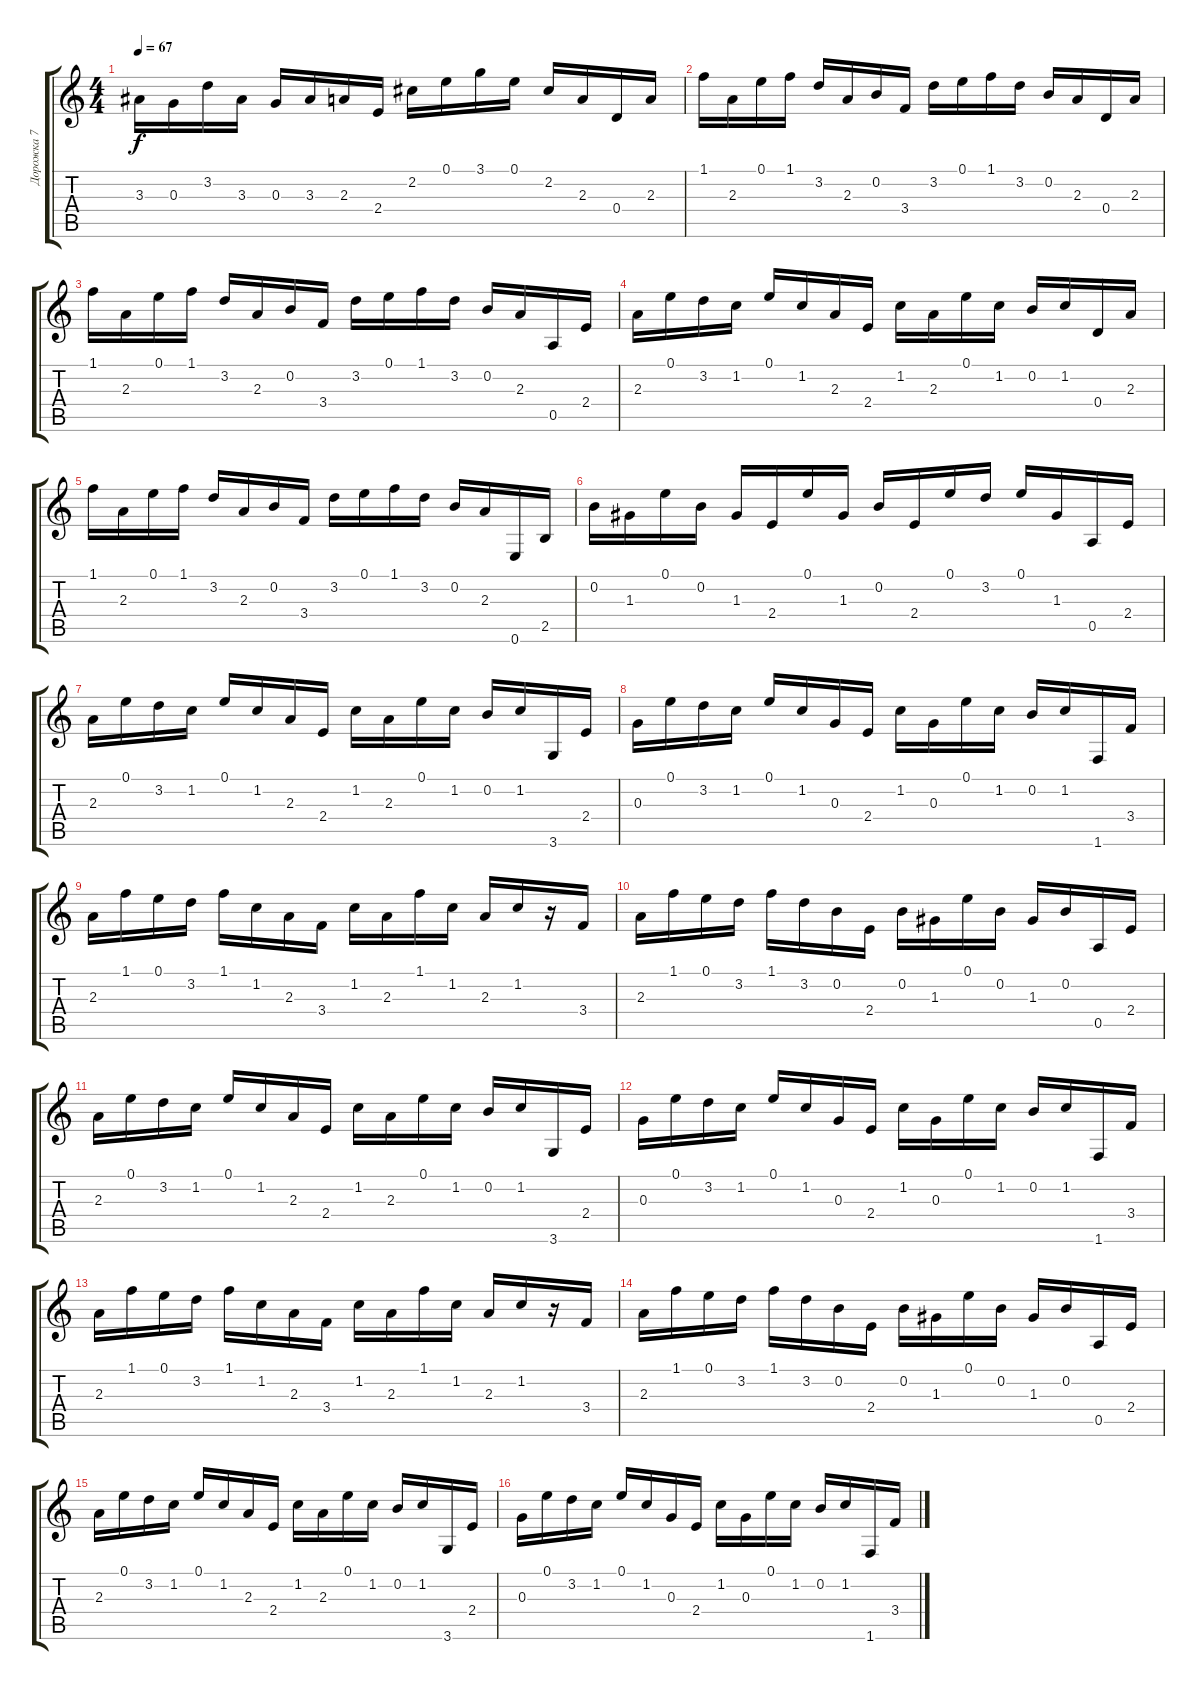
\track ("Дорожка 7" "Дорожка 7") {instrument acousticguitarsteel}
\staff {score tabs}
\tuning (E4 B3 G3 D3 A2 E2) {hide}
\ts (4 4)
\tempo 67
\clef g2
\ks c
3.3.16{dy f} 0.3.16 3.2.16 3.3.16 0.3.16 3.3.16 2.3.16 2.4.16 2.2.16 0.1.16 3.1.16 0.1.16 2.2.16 2.3.16 0.4.16 2.3.16 |
1.1.16 2.3.16 0.1.16 1.1.16 3.2.16 2.3.16 0.2.16 3.4.16 3.2.16 0.1.16 1.1.16 3.2.16 0.2.16 2.3.16 0.4.16 2.3.16 |
1.1.16 2.3.16 0.1.16 1.1.16 3.2.16 2.3.16 0.2.16 3.4.16 3.2.16 0.1.16 1.1.16 3.2.16 0.2.16 2.3.16 0.5.16 2.4.16 |
2.3.16 0.1.16 3.2.16 1.2.16 0.1.16 1.2.16 2.3.16 2.4.16 1.2.16 2.3.16 0.1.16 1.2.16 0.2.16 1.2.16 0.4.16 2.3.16 |
1.1.16 2.3.16 0.1.16 1.1.16 3.2.16 2.3.16 0.2.16 3.4.16 3.2.16 0.1.16 1.1.16 3.2.16 0.2.16 2.3.16 0.6.16 2.5.16 |
0.2.16 1.3.16 0.1.16 0.2.16 1.3.16 2.4.16 0.1.16 1.3.16 0.2.16 2.4.16 0.1.16 3.2.16 0.1.16 1.3.16 0.5.16 2.4.16 |
2.3.16 0.1.16 3.2.16 1.2.16 0.1.16 1.2.16 2.3.16 2.4.16 1.2.16 2.3.16 0.1.16 1.2.16 0.2.16 1.2.16 3.6.16 2.4.16 |
0.3.16 0.1.16 3.2.16 1.2.16 0.1.16 1.2.16 0.3.16 2.4.16 1.2.16 0.3.16 0.1.16 1.2.16 0.2.16 1.2.16 1.6.16 3.4.16 |
2.3.16 1.1.16 0.1.16 3.2.16 1.1.16 1.2.16 2.3.16 3.4.16 1.2.16 2.3.16 1.1.16 1.2.16 2.3.16 1.2.16 r.16 3.4.16 |
2.3.16 1.1.16 0.1.16 3.2.16 1.1.16 3.2.16 0.2.16 2.4.16 0.2.16 1.3.16 0.1.16 0.2.16 1.3.16 0.2.16 0.5.16 2.4.16 |
2.3.16 0.1.16 3.2.16 1.2.16 0.1.16 1.2.16 2.3.16 2.4.16 1.2.16 2.3.16 0.1.16 1.2.16 0.2.16 1.2.16 3.6.16 2.4.16 |
0.3.16 0.1.16 3.2.16 1.2.16 0.1.16 1.2.16 0.3.16 2.4.16 1.2.16 0.3.16 0.1.16 1.2.16 0.2.16 1.2.16 1.6.16 3.4.16 |
2.3.16 1.1.16 0.1.16 3.2.16 1.1.16 1.2.16 2.3.16 3.4.16 1.2.16 2.3.16 1.1.16 1.2.16 2.3.16 1.2.16 r.16 3.4.16 |
2.3.16 1.1.16 0.1.16 3.2.16 1.1.16 3.2.16 0.2.16 2.4.16 0.2.16 1.3.16 0.1.16 0.2.16 1.3.16 0.2.16 0.5.16 2.4.16 |
2.3.16 0.1.16 3.2.16 1.2.16 0.1.16 1.2.16 2.3.16 2.4.16 1.2.16 2.3.16 0.1.16 1.2.16 0.2.16 1.2.16 3.6.16 2.4.16 |
0.3.16 0.1.16 3.2.16 1.2.16 0.1.16 1.2.16 0.3.16 2.4.16 1.2.16 0.3.16 0.1.16 1.2.16 0.2.16 1.2.16 1.6.16 3.4.16
